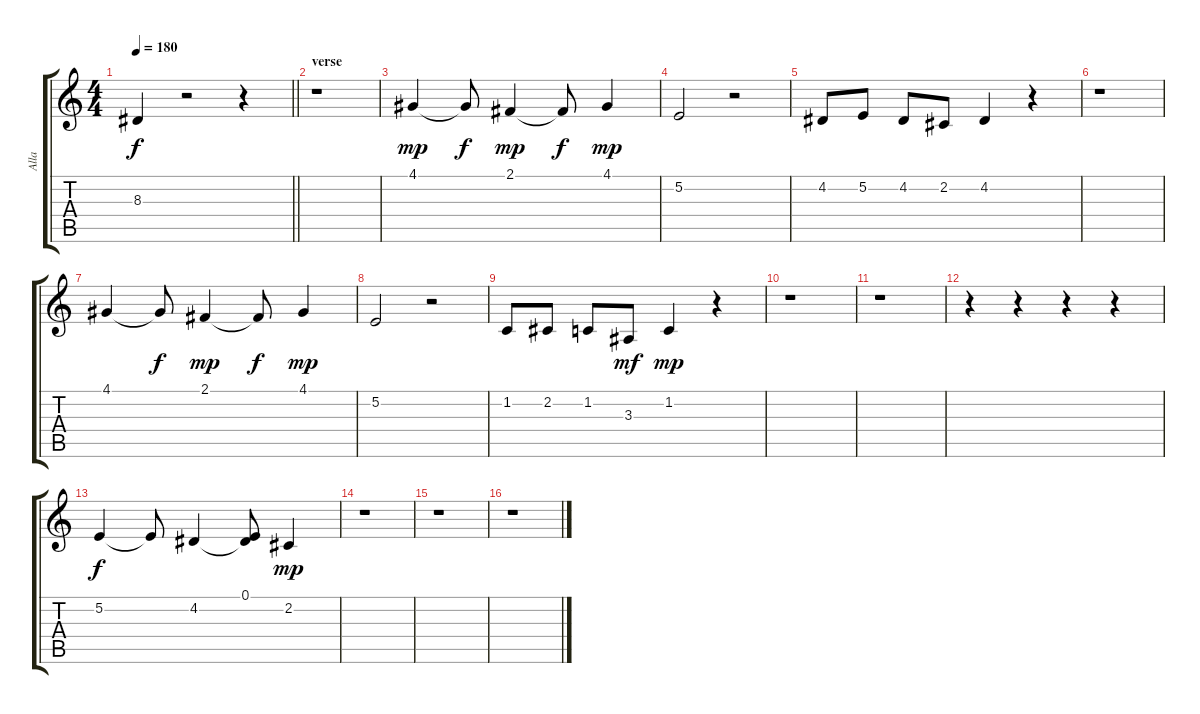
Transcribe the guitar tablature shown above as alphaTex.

\track ("Alla" "Alla") {instrument flute}
\staff {score tabs}
\tuning (E4 B3 G3 D3 A2 E2) {hide}
\ts (4 4)
\tempo 180
\clef g2
\barLineRight lightlight
\ks c
8.3.4{dy f} r.2 r.4 |
\section ("" "verse")
r.1 |
4.1.4{dy mp} 4.1{t}.8{dy f} 2.1.4{dy mp} 2.1{t}.8{dy f} 4.1.4{dy mp} |
5.2.2 r.2 |
4.2.8 5.2.8 4.2.8 2.2.8 4.2.4 r.4 |
r.1 |
4.1.4 4.1{t}.8{dy f} 2.1.4{dy mp} 2.1{t}.8{dy f} 4.1.4{dy mp} |
5.2.2 r.2 |
1.2.8 2.2.8 1.2.8 3.3.8{dy mf} 1.2.4{dy mp} r.4 |
r.1 |
r.1 |
r.4 r.4 r.4 r.4 |
5.2.4{dy f} 5.2{t}.8 4.2.4 (0.1 4.2{t}).8 2.2.4{dy mp} |
r.1 |
r.1 |
r.1
